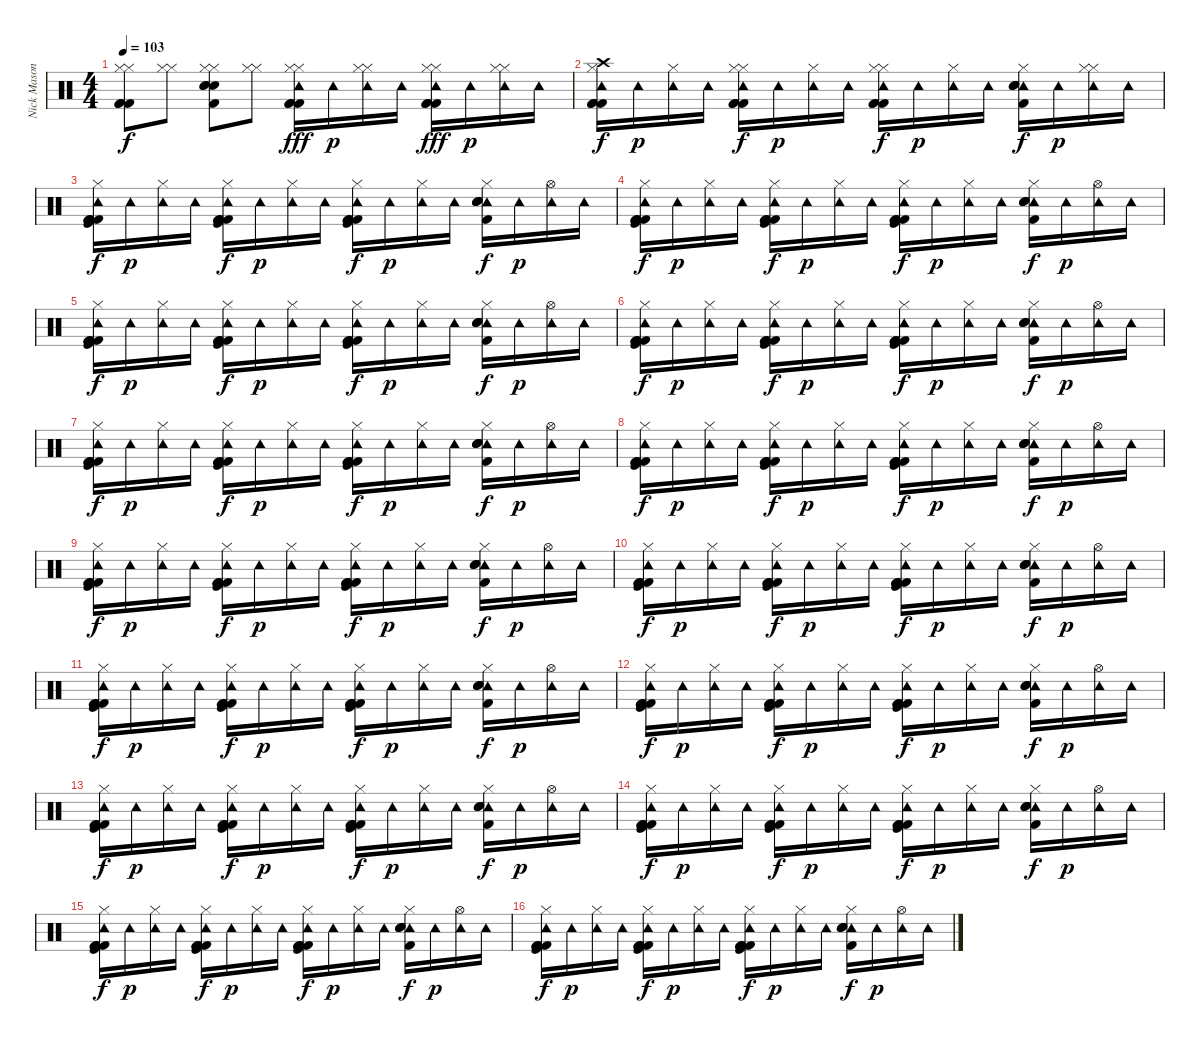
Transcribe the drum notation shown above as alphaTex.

\track ("Nick Mason" "Nick Mason") {instrument percussion}
\staff {score}
\articulation defaults
\ts (4 4)
\tempo 103
\clef neutral
\ks c
("Hi-Hat (closed)" "Hi-Hat (closed)" "Kick (hit) 2" "Kick (hit) 2" "Kick (hit) 2").8{dy f} ("Hi-Hat (closed)" "Hi-Hat (closed)").8 ("Hi-Hat (closed)" "Hi-Hat (closed)" "Kick (hit) 2" "Snare (hit) 2" "Snare (hit) 2" "Snare (hit) 2").8 ("Hi-Hat (closed)" "Hi-Hat (closed)").8 ("Tambourine (hit)" "Hi-Hat (closed)" "Hi-Hat (closed)" "Kick (hit) 2" "Kick (hit) 2" "Kick (hit) 2").16{dy fff} "Tambourine (hit)".16{dy p} ("Tambourine (hit)" "Hi-Hat (closed)" "Hi-Hat (closed)").16 "Tambourine (hit)".16 ("Tambourine (hit)" "Hi-Hat (closed)" "Hi-Hat (closed)" "Kick (hit) 2" "Kick (hit) 2" "Kick (hit) 2").16{dy fff} "Tambourine (hit)".16{dy p} ("Tambourine (hit)" "Hi-Hat (closed)" "Hi-Hat (closed)").16 "Tambourine (hit)".16 |
("Tambourine (hit)" "Hi-Hat (closed)" "Crash high (hit)" "Kick (hit) 2" "Kick (hit) 2" "Kick (hit) 2").16{dy f} "Tambourine (hit)".16{dy p} ("Tambourine (hit)" "Hi-Hat (closed)").16 "Tambourine (hit)".16 ("Tambourine (hit)" "Hi-Hat (closed)" "Hi-Hat (closed)" "Kick (hit) 2" "Kick (hit) 2" "Kick (hit) 2").16{dy f} "Tambourine (hit)".16{dy p} ("Tambourine (hit)" "Hi-Hat (closed)").16 "Tambourine (hit)".16 ("Tambourine (hit)" "Hi-Hat (closed)" "Hi-Hat (closed)" "Kick (hit) 2" "Kick (hit) 2" "Kick (hit) 2").16{dy f} "Tambourine (hit)".16{dy p} ("Tambourine (hit)" "Hi-Hat (closed)").16 "Tambourine (hit)".16 ("Tambourine (hit)" "Hi-Hat (closed)" "Kick (hit) 2" "Snare (hit) 2" "Snare (hit) 2" "Snare (hit) 2").16{dy f} "Tambourine (hit)".16{dy p} ("Tambourine (hit)" "Hi-Hat (closed)" "Hi-Hat (closed)").16 "Tambourine (hit)".16 |
("Tambourine (hit)" "Kick (hit)" "Hi-Hat (closed)" "Kick (hit) 2" "Kick (hit) 2" "Kick (hit) 2").16{dy f} "Tambourine (hit)".16{dy p} ("Tambourine (hit)" "Hi-Hat (closed)").16 "Tambourine (hit)".16 ("Tambourine (hit)" "Kick (hit)" "Hi-Hat (closed)" "Kick (hit) 2" "Kick (hit) 2" "Kick (hit) 2").16{dy f} "Tambourine (hit)".16{dy p} ("Tambourine (hit)" "Hi-Hat (closed)").16 "Tambourine (hit)".16 ("Tambourine (hit)" "Kick (hit)" "Hi-Hat (closed)" "Kick (hit) 2" "Kick (hit) 2" "Kick (hit) 2").16{dy f} "Tambourine (hit)".16{dy p} ("Tambourine (hit)" "Hi-Hat (closed)").16 "Tambourine (hit)".16 ("Tambourine (hit)" "Hi-Hat (closed)" "Kick (hit) 2" "Snare (hit) 2" "Snare (hit) 2" "Snare (hit) 2").16{dy f} "Tambourine (hit)".16{dy p} ("Tambourine (hit)" "Hi-Hat (open)").16 "Tambourine (hit)".16 |
("Tambourine (hit)" "Kick (hit)" "Hi-Hat (closed)" "Kick (hit) 2" "Kick (hit) 2" "Kick (hit) 2").16{dy f} "Tambourine (hit)".16{dy p} ("Tambourine (hit)" "Hi-Hat (closed)").16 "Tambourine (hit)".16 ("Tambourine (hit)" "Kick (hit)" "Hi-Hat (closed)" "Kick (hit) 2" "Kick (hit) 2" "Kick (hit) 2").16{dy f} "Tambourine (hit)".16{dy p} ("Tambourine (hit)" "Hi-Hat (closed)").16 "Tambourine (hit)".16 ("Tambourine (hit)" "Kick (hit)" "Hi-Hat (closed)" "Kick (hit) 2" "Kick (hit) 2" "Kick (hit) 2").16{dy f} "Tambourine (hit)".16{dy p} ("Tambourine (hit)" "Hi-Hat (closed)").16 "Tambourine (hit)".16 ("Tambourine (hit)" "Hi-Hat (closed)" "Kick (hit) 2" "Snare (hit) 2" "Snare (hit) 2" "Snare (hit) 2").16{dy f} "Tambourine (hit)".16{dy p} ("Tambourine (hit)" "Hi-Hat (open)").16 "Tambourine (hit)".16 |
("Tambourine (hit)" "Kick (hit)" "Hi-Hat (closed)" "Kick (hit) 2" "Kick (hit) 2" "Kick (hit) 2").16{dy f} "Tambourine (hit)".16{dy p} ("Tambourine (hit)" "Hi-Hat (closed)").16 "Tambourine (hit)".16 ("Tambourine (hit)" "Kick (hit)" "Hi-Hat (closed)" "Kick (hit) 2" "Kick (hit) 2" "Kick (hit) 2").16{dy f} "Tambourine (hit)".16{dy p} ("Tambourine (hit)" "Hi-Hat (closed)").16 "Tambourine (hit)".16 ("Tambourine (hit)" "Kick (hit)" "Hi-Hat (closed)" "Kick (hit) 2" "Kick (hit) 2" "Kick (hit) 2").16{dy f} "Tambourine (hit)".16{dy p} ("Tambourine (hit)" "Hi-Hat (closed)").16 "Tambourine (hit)".16 ("Tambourine (hit)" "Hi-Hat (closed)" "Kick (hit) 2" "Snare (hit) 2" "Snare (hit) 2" "Snare (hit) 2").16{dy f} "Tambourine (hit)".16{dy p} ("Tambourine (hit)" "Hi-Hat (open)").16 "Tambourine (hit)".16 |
("Tambourine (hit)" "Kick (hit)" "Hi-Hat (closed)" "Kick (hit) 2" "Kick (hit) 2" "Kick (hit) 2").16{dy f} "Tambourine (hit)".16{dy p} ("Tambourine (hit)" "Hi-Hat (closed)").16 "Tambourine (hit)".16 ("Tambourine (hit)" "Kick (hit)" "Hi-Hat (closed)" "Kick (hit) 2" "Kick (hit) 2" "Kick (hit) 2").16{dy f} "Tambourine (hit)".16{dy p} ("Tambourine (hit)" "Hi-Hat (closed)").16 "Tambourine (hit)".16 ("Tambourine (hit)" "Kick (hit)" "Hi-Hat (closed)" "Kick (hit) 2" "Kick (hit) 2" "Kick (hit) 2").16{dy f} "Tambourine (hit)".16{dy p} ("Tambourine (hit)" "Hi-Hat (closed)").16 "Tambourine (hit)".16 ("Tambourine (hit)" "Hi-Hat (closed)" "Kick (hit) 2" "Snare (hit) 2" "Snare (hit) 2" "Snare (hit) 2").16{dy f} "Tambourine (hit)".16{dy p} ("Tambourine (hit)" "Hi-Hat (open)").16 "Tambourine (hit)".16 |
("Tambourine (hit)" "Kick (hit)" "Hi-Hat (closed)" "Kick (hit) 2" "Kick (hit) 2" "Kick (hit) 2").16{dy f} "Tambourine (hit)".16{dy p} ("Tambourine (hit)" "Hi-Hat (closed)").16 "Tambourine (hit)".16 ("Tambourine (hit)" "Kick (hit)" "Hi-Hat (closed)" "Kick (hit) 2" "Kick (hit) 2" "Kick (hit) 2").16{dy f} "Tambourine (hit)".16{dy p} ("Tambourine (hit)" "Hi-Hat (closed)").16 "Tambourine (hit)".16 ("Tambourine (hit)" "Kick (hit)" "Hi-Hat (closed)" "Kick (hit) 2" "Kick (hit) 2" "Kick (hit) 2").16{dy f} "Tambourine (hit)".16{dy p} ("Tambourine (hit)" "Hi-Hat (closed)").16 "Tambourine (hit)".16 ("Tambourine (hit)" "Hi-Hat (closed)" "Kick (hit) 2" "Snare (hit) 2" "Snare (hit) 2" "Snare (hit) 2").16{dy f} "Tambourine (hit)".16{dy p} ("Tambourine (hit)" "Hi-Hat (open)").16 "Tambourine (hit)".16 |
("Tambourine (hit)" "Kick (hit)" "Hi-Hat (closed)" "Kick (hit) 2" "Kick (hit) 2" "Kick (hit) 2").16{dy f} "Tambourine (hit)".16{dy p} ("Tambourine (hit)" "Hi-Hat (closed)").16 "Tambourine (hit)".16 ("Tambourine (hit)" "Kick (hit)" "Hi-Hat (closed)" "Kick (hit) 2" "Kick (hit) 2" "Kick (hit) 2").16{dy f} "Tambourine (hit)".16{dy p} ("Tambourine (hit)" "Hi-Hat (closed)").16 "Tambourine (hit)".16 ("Tambourine (hit)" "Kick (hit)" "Hi-Hat (closed)" "Kick (hit) 2" "Kick (hit) 2" "Kick (hit) 2").16{dy f} "Tambourine (hit)".16{dy p} ("Tambourine (hit)" "Hi-Hat (closed)").16 "Tambourine (hit)".16 ("Tambourine (hit)" "Hi-Hat (closed)" "Kick (hit) 2" "Snare (hit) 2" "Snare (hit) 2" "Snare (hit) 2").16{dy f} "Tambourine (hit)".16{dy p} ("Tambourine (hit)" "Hi-Hat (open)").16 "Tambourine (hit)".16 |
("Tambourine (hit)" "Kick (hit)" "Hi-Hat (closed)" "Kick (hit) 2" "Kick (hit) 2" "Kick (hit) 2").16{dy f} "Tambourine (hit)".16{dy p} ("Tambourine (hit)" "Hi-Hat (closed)").16 "Tambourine (hit)".16 ("Tambourine (hit)" "Kick (hit)" "Hi-Hat (closed)" "Kick (hit) 2" "Kick (hit) 2" "Kick (hit) 2").16{dy f} "Tambourine (hit)".16{dy p} ("Tambourine (hit)" "Hi-Hat (closed)").16 "Tambourine (hit)".16 ("Tambourine (hit)" "Kick (hit)" "Hi-Hat (closed)" "Kick (hit) 2" "Kick (hit) 2" "Kick (hit) 2").16{dy f} "Tambourine (hit)".16{dy p} ("Tambourine (hit)" "Hi-Hat (closed)").16 "Tambourine (hit)".16 ("Tambourine (hit)" "Hi-Hat (closed)" "Kick (hit) 2" "Snare (hit) 2" "Snare (hit) 2" "Snare (hit) 2").16{dy f} "Tambourine (hit)".16{dy p} ("Tambourine (hit)" "Hi-Hat (open)").16 "Tambourine (hit)".16 |
("Tambourine (hit)" "Kick (hit)" "Hi-Hat (closed)" "Kick (hit) 2" "Kick (hit) 2" "Kick (hit) 2").16{dy f} "Tambourine (hit)".16{dy p} ("Tambourine (hit)" "Hi-Hat (closed)").16 "Tambourine (hit)".16 ("Tambourine (hit)" "Kick (hit)" "Hi-Hat (closed)" "Kick (hit) 2" "Kick (hit) 2" "Kick (hit) 2").16{dy f} "Tambourine (hit)".16{dy p} ("Tambourine (hit)" "Hi-Hat (closed)").16 "Tambourine (hit)".16 ("Tambourine (hit)" "Kick (hit)" "Hi-Hat (closed)" "Kick (hit) 2" "Kick (hit) 2" "Kick (hit) 2").16{dy f} "Tambourine (hit)".16{dy p} ("Tambourine (hit)" "Hi-Hat (closed)").16 "Tambourine (hit)".16 ("Tambourine (hit)" "Hi-Hat (closed)" "Kick (hit) 2" "Snare (hit) 2" "Snare (hit) 2" "Snare (hit) 2").16{dy f} "Tambourine (hit)".16{dy p} ("Tambourine (hit)" "Hi-Hat (open)").16 "Tambourine (hit)".16 |
("Tambourine (hit)" "Kick (hit)" "Hi-Hat (closed)" "Kick (hit) 2" "Kick (hit) 2" "Kick (hit) 2").16{dy f} "Tambourine (hit)".16{dy p} ("Tambourine (hit)" "Hi-Hat (closed)").16 "Tambourine (hit)".16 ("Tambourine (hit)" "Kick (hit)" "Hi-Hat (closed)" "Kick (hit) 2" "Kick (hit) 2" "Kick (hit) 2").16{dy f} "Tambourine (hit)".16{dy p} ("Tambourine (hit)" "Hi-Hat (closed)").16 "Tambourine (hit)".16 ("Tambourine (hit)" "Kick (hit)" "Hi-Hat (closed)" "Kick (hit) 2" "Kick (hit) 2" "Kick (hit) 2").16{dy f} "Tambourine (hit)".16{dy p} ("Tambourine (hit)" "Hi-Hat (closed)").16 "Tambourine (hit)".16 ("Tambourine (hit)" "Hi-Hat (closed)" "Kick (hit) 2" "Snare (hit) 2" "Snare (hit) 2" "Snare (hit) 2").16{dy f} "Tambourine (hit)".16{dy p} ("Tambourine (hit)" "Hi-Hat (open)").16 "Tambourine (hit)".16 |
("Tambourine (hit)" "Kick (hit)" "Hi-Hat (closed)" "Kick (hit) 2" "Kick (hit) 2" "Kick (hit) 2").16{dy f} "Tambourine (hit)".16{dy p} ("Tambourine (hit)" "Hi-Hat (closed)").16 "Tambourine (hit)".16 ("Tambourine (hit)" "Kick (hit)" "Hi-Hat (closed)" "Kick (hit) 2" "Kick (hit) 2" "Kick (hit) 2").16{dy f} "Tambourine (hit)".16{dy p} ("Tambourine (hit)" "Hi-Hat (closed)").16 "Tambourine (hit)".16 ("Tambourine (hit)" "Kick (hit)" "Hi-Hat (closed)" "Kick (hit) 2" "Kick (hit) 2" "Kick (hit) 2").16{dy f} "Tambourine (hit)".16{dy p} ("Tambourine (hit)" "Hi-Hat (closed)").16 "Tambourine (hit)".16 ("Tambourine (hit)" "Hi-Hat (closed)" "Kick (hit) 2" "Snare (hit) 2" "Snare (hit) 2" "Snare (hit) 2").16{dy f} "Tambourine (hit)".16{dy p} ("Tambourine (hit)" "Hi-Hat (open)").16 "Tambourine (hit)".16 |
("Tambourine (hit)" "Kick (hit)" "Hi-Hat (closed)" "Kick (hit) 2" "Kick (hit) 2" "Kick (hit) 2").16{dy f} "Tambourine (hit)".16{dy p} ("Tambourine (hit)" "Hi-Hat (closed)").16 "Tambourine (hit)".16 ("Tambourine (hit)" "Kick (hit)" "Hi-Hat (closed)" "Kick (hit) 2" "Kick (hit) 2" "Kick (hit) 2").16{dy f} "Tambourine (hit)".16{dy p} ("Tambourine (hit)" "Hi-Hat (closed)").16 "Tambourine (hit)".16 ("Tambourine (hit)" "Kick (hit)" "Hi-Hat (closed)" "Kick (hit) 2" "Kick (hit) 2" "Kick (hit) 2").16{dy f} "Tambourine (hit)".16{dy p} ("Tambourine (hit)" "Hi-Hat (closed)").16 "Tambourine (hit)".16 ("Tambourine (hit)" "Hi-Hat (closed)" "Kick (hit) 2" "Snare (hit) 2" "Snare (hit) 2" "Snare (hit) 2").16{dy f} "Tambourine (hit)".16{dy p} ("Tambourine (hit)" "Hi-Hat (open)").16 "Tambourine (hit)".16 |
("Tambourine (hit)" "Kick (hit)" "Hi-Hat (closed)" "Kick (hit) 2" "Kick (hit) 2" "Kick (hit) 2").16{dy f} "Tambourine (hit)".16{dy p} ("Tambourine (hit)" "Hi-Hat (closed)").16 "Tambourine (hit)".16 ("Tambourine (hit)" "Kick (hit)" "Hi-Hat (closed)" "Kick (hit) 2" "Kick (hit) 2" "Kick (hit) 2").16{dy f} "Tambourine (hit)".16{dy p} ("Tambourine (hit)" "Hi-Hat (closed)").16 "Tambourine (hit)".16 ("Tambourine (hit)" "Kick (hit)" "Hi-Hat (closed)" "Kick (hit) 2" "Kick (hit) 2" "Kick (hit) 2").16{dy f} "Tambourine (hit)".16{dy p} ("Tambourine (hit)" "Hi-Hat (closed)").16 "Tambourine (hit)".16 ("Tambourine (hit)" "Hi-Hat (closed)" "Kick (hit) 2" "Snare (hit) 2" "Snare (hit) 2" "Snare (hit) 2").16{dy f} "Tambourine (hit)".16{dy p} ("Tambourine (hit)" "Hi-Hat (open)").16 "Tambourine (hit)".16 |
("Tambourine (hit)" "Kick (hit)" "Hi-Hat (closed)" "Kick (hit) 2" "Kick (hit) 2" "Kick (hit) 2").16{dy f} "Tambourine (hit)".16{dy p} ("Tambourine (hit)" "Hi-Hat (closed)").16 "Tambourine (hit)".16 ("Tambourine (hit)" "Kick (hit)" "Hi-Hat (closed)" "Kick (hit) 2" "Kick (hit) 2" "Kick (hit) 2").16{dy f} "Tambourine (hit)".16{dy p} ("Tambourine (hit)" "Hi-Hat (closed)").16 "Tambourine (hit)".16 ("Tambourine (hit)" "Kick (hit)" "Hi-Hat (closed)" "Kick (hit) 2" "Kick (hit) 2" "Kick (hit) 2").16{dy f} "Tambourine (hit)".16{dy p} ("Tambourine (hit)" "Hi-Hat (closed)").16 "Tambourine (hit)".16 ("Tambourine (hit)" "Hi-Hat (closed)" "Kick (hit) 2" "Snare (hit) 2" "Snare (hit) 2" "Snare (hit) 2").16{dy f} "Tambourine (hit)".16{dy p} ("Tambourine (hit)" "Hi-Hat (open)").16 "Tambourine (hit)".16 |
("Tambourine (hit)" "Kick (hit)" "Hi-Hat (closed)" "Kick (hit) 2" "Kick (hit) 2" "Kick (hit) 2").16{dy f} "Tambourine (hit)".16{dy p} ("Tambourine (hit)" "Hi-Hat (closed)").16 "Tambourine (hit)".16 ("Tambourine (hit)" "Kick (hit)" "Hi-Hat (closed)" "Kick (hit) 2" "Kick (hit) 2" "Kick (hit) 2").16{dy f} "Tambourine (hit)".16{dy p} ("Tambourine (hit)" "Hi-Hat (closed)").16 "Tambourine (hit)".16 ("Tambourine (hit)" "Kick (hit)" "Hi-Hat (closed)" "Kick (hit) 2" "Kick (hit) 2" "Kick (hit) 2").16{dy f} "Tambourine (hit)".16{dy p} ("Tambourine (hit)" "Hi-Hat (closed)").16 "Tambourine (hit)".16 ("Tambourine (hit)" "Hi-Hat (closed)" "Kick (hit) 2" "Snare (hit) 2" "Snare (hit) 2" "Snare (hit) 2").16{dy f} "Tambourine (hit)".16{dy p} ("Tambourine (hit)" "Hi-Hat (open)").16 "Tambourine (hit)".16
